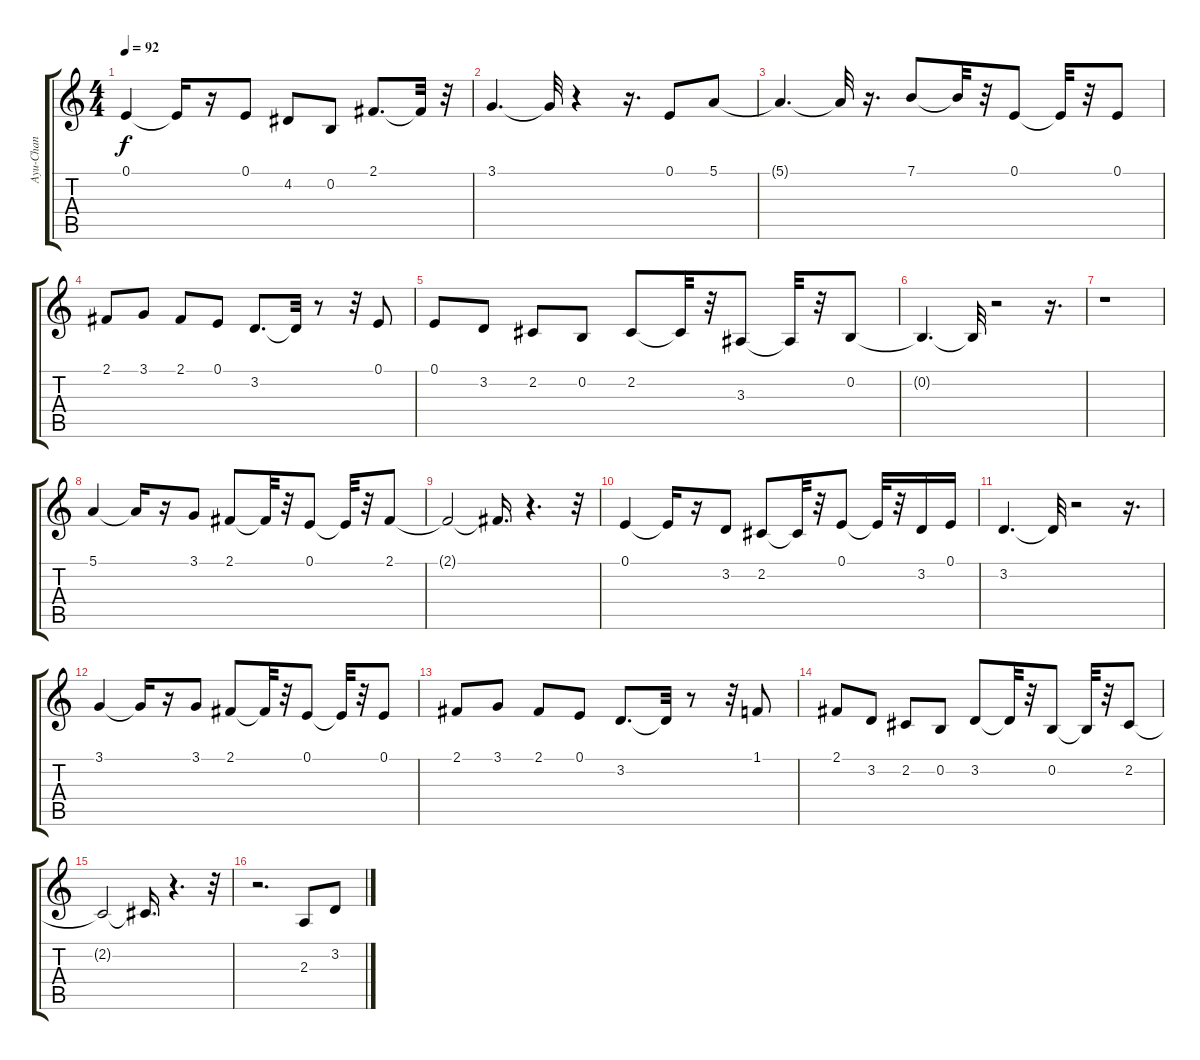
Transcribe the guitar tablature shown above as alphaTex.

\track ("Ayu-Chan" "Ayu-Chan") {instrument altosax}
\staff {score tabs}
\tuning (E4 B3 G3 D3 A2 E2) {hide}
\ts (4 4)
\tempo 92
\clef g2
\ks c
0.1.4{dy f} 0.1{t}.16 r.16 0.1.8 4.2.8 0.2.8 2.1.8{d} 2.1{t}.32 r.32 |
3.1.4{d} 3.1{t}.32 r.4 r.16{d} 0.1.8 5.1.8 |
5.1{t}.4{d} 5.1{t}.32 r.16{d} 7.1.8 7.1{t}.32 r.32 0.1.8 0.1{t}.32 r.32 0.1.8 |
2.1.8 3.1.8 2.1.8 0.1.8 3.2.8{d} 3.2{t}.32 r.8 r.32 0.1.8 |
0.1.8 3.2.8 2.2.8 0.2.8 2.2.8 2.2{t}.32 r.32 3.3.8 3.3{t}.32 r.32 0.2.8 |
0.2{t}.4{d} 0.2{t}.32 r.2 r.16{d} |
r.1 |
5.1.4 5.1{t}.16 r.16 3.1.8 2.1.8 2.1{t}.32 r.32 0.1.8 0.1{t}.32 r.32 2.1.8 |
2.1{t}.2 2.1{t}.16{d} r.4{d} r.32 |
0.1.4 0.1{t}.16 r.16 3.2.8 2.2.8 2.2{t}.32 r.32 0.1.8 0.1{t}.32 r.32 3.2.16 0.1.16 |
3.2.4{d} 3.2{t}.32 r.2 r.16{d} |
3.1.4 3.1{t}.16 r.16 3.1.8 2.1.8 2.1{t}.32 r.32 0.1.8 0.1{t}.32 r.32 0.1.8 |
2.1.8 3.1.8 2.1.8 0.1.8 3.2.8{d} 3.2{t}.32 r.8 r.32 1.1.8 |
2.1.8 3.2.8 2.2.8 0.2.8 3.2.8 3.2{t}.32 r.32 0.2.8 0.2{t}.32 r.32 2.2.8 |
2.2{t}.2 2.2{t}.16{d} r.4{d} r.32 |
r.2{d} 2.3.8 3.2.8
